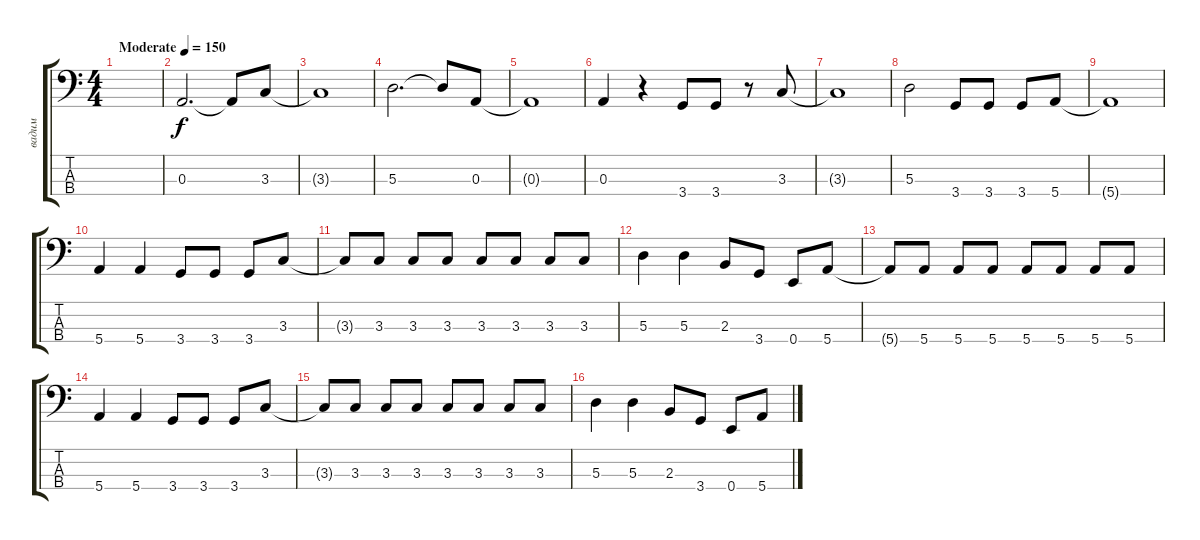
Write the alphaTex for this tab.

\track ("вадим" "вадим") {instrument slapbass2}
\staff {score tabs}
\tuning (G2 D2 A1 E1) {hide}
\ts (4 4)
\tempo (150 "Moderate")
\clef f4
\ks c
|
0.3.2{d} 0.3{t}.8 3.3.8 |
3.3{t}.1 |
5.3.2{d} 5.3{t}.8 0.3.8 |
0.3{t}.1 |
0.3.4 r.4 3.4.8 3.4.8 r.8 3.3.8 |
3.3{t}.1 |
5.3.2 3.4.8 3.4.8 3.4.8 5.4.8 |
5.4{t}.1 |
5.4.4 5.4.4 3.4.8 3.4.8 3.4.8 3.3.8 |
3.3{t}.8 3.3.8 3.3.8 3.3.8 3.3.8 3.3.8 3.3.8 3.3.8 |
5.3.4 5.3.4 2.3.8 3.4.8 0.4.8 5.4.8 |
5.4{t}.8 5.4.8 5.4.8 5.4.8 5.4.8 5.4.8 5.4.8 5.4.8 |
5.4.4 5.4.4 3.4.8 3.4.8 3.4.8 3.3.8 |
3.3{t}.8 3.3.8 3.3.8 3.3.8 3.3.8 3.3.8 3.3.8 3.3.8 |
5.3.4 5.3.4 2.3.8 3.4.8 0.4.8 5.4.8{volume 0}
